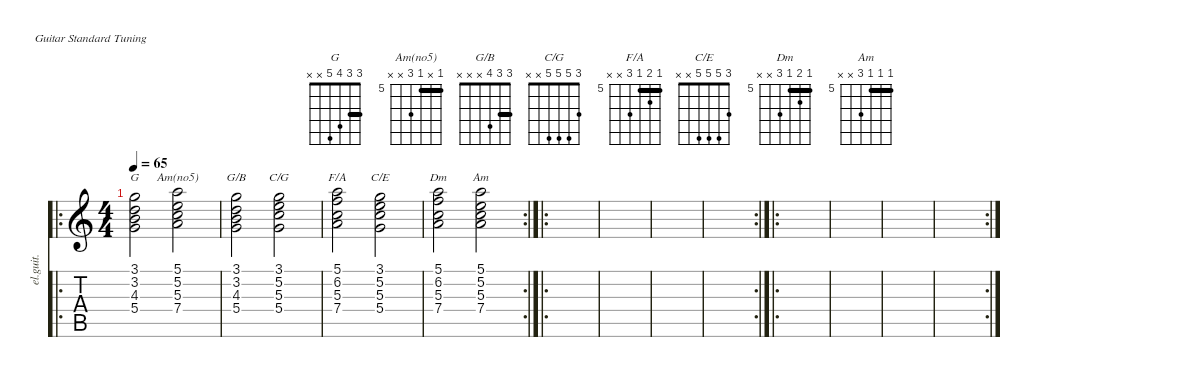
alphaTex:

\defaultSystemsLayout 4
\hideDynamics
\bracketExtendMode nobrackets
\otherSystemsTrackNameOrientation horizontal
\defaultBarNumberDisplay FirstOfSystem
\track ("Clean Guitar" "el.guit.") {instrument electricguitarclean}
\staff {score tabs}
\tuning (E4 B3 G3 D3 A2 E2)
\chord ("G" 3 3 4 5 x x) {barre 3}
\chord ("Am(no5)" 5 x 5 7 x x) {firstfret 5 barre 5}
\chord ("G/B" 3 3 4 x x x) {showfingering false barre 3}
\chord ("C/G" 3 5 5 5 x x)
\chord ("F/A" 5 6 5 7 x x) {firstfret 5 barre 5}
\chord ("C/E" 3 5 5 5 x x) {showfingering false}
\chord ("Dm" 5 6 5 7 x x) {firstfret 5 showfingering false barre 5}
\chord ("Am" 5 5 5 7 x x) {firstfret 5 showfingering false barre (5 5)}
\ro
\ts (4 4)
\tempo 65
\clef g2
\ks c
(5.4 4.3 3.2 3.1).2{ch "G" dy mf instrument electricguitarclean} (7.4 5.3 5.1 5.2).2{ch "Am(no5)"} |
(4.3 3.2 3.1 5.4).2{ch "G/B"} (5.4 5.3 5.2 3.1).2{ch "C/G"} |
(7.4 5.3 6.2 5.1).2{ch "F/A"} (5.4 5.3 5.2 3.1).2{ch "C/E"} |
\rc 2
(7.4 5.3 6.2 5.1).2{ch "Dm"} (7.4 5.3 5.1 5.2).2{ch "Am"} |
\ro
|
|
|
\rc 2
|
\ro
|
|
|
\rc 2
